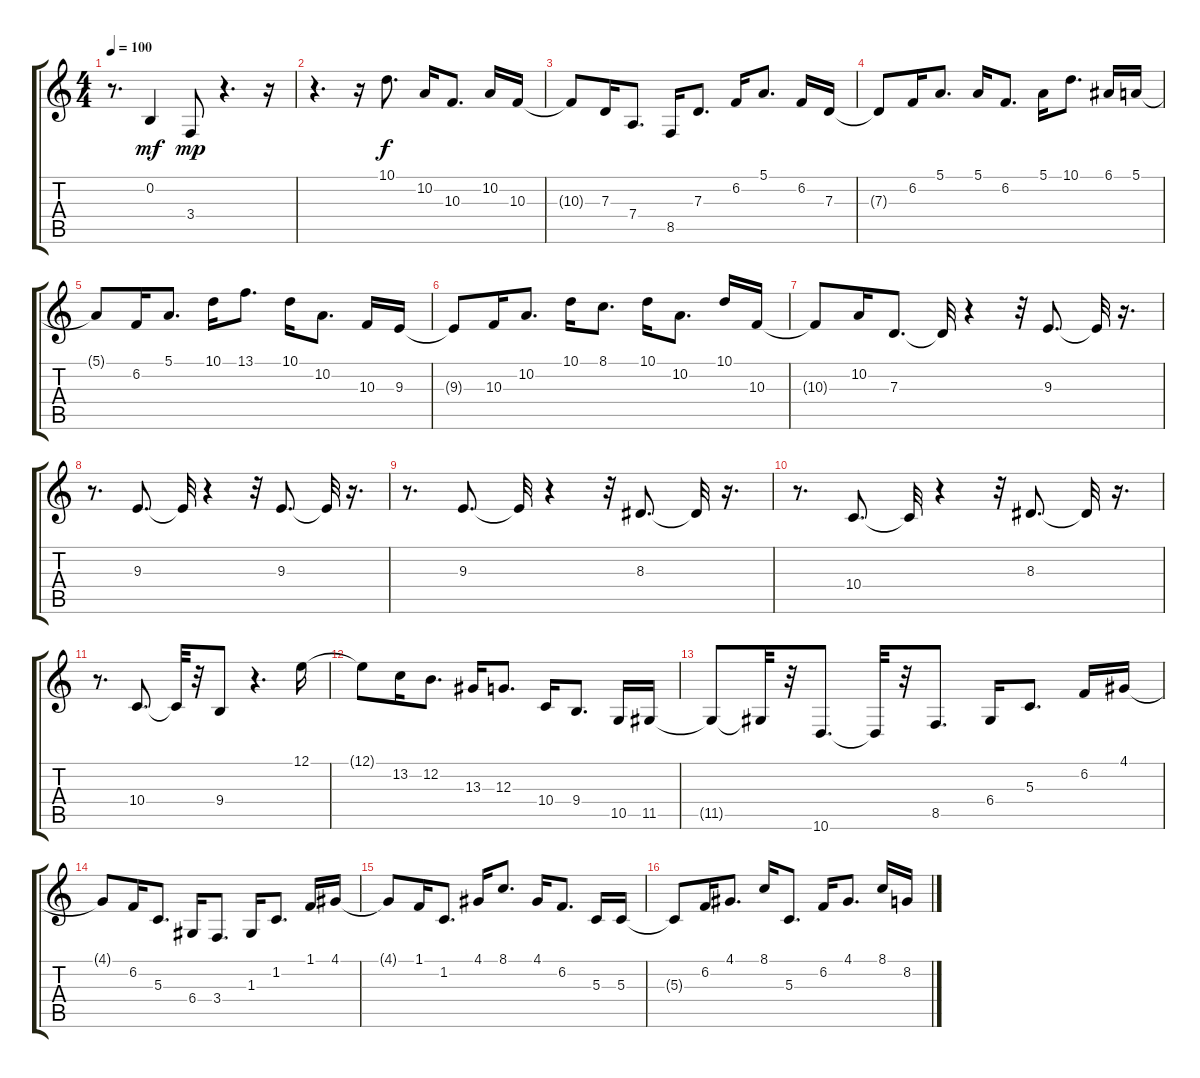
\track "" {instrument stringensemble1}
\staff {score tabs}
\tuning (E4 B3 G3 D3 A2 E2) {hide}
\ts (4 4)
\tempo 100
\clef g2
\ks c
r.8{d dy mf} 0.2.4 3.4.8{dy mp instrument pizzicatostrings} r.4{d} r.16 |
r.4{d} r.16 10.1.8{d dy f instrument stringensemble1} 10.2.16 10.3.8{d} 10.2.16 10.3.16 |
10.3{t}.8 7.3.16 7.4.8{d} 8.5.16 7.3.8{d} 6.2.16 5.1.8{d} 6.2.16 7.3.16 |
7.3{t}.8 6.2.16 5.1.8{d} 5.1.16 6.2.8{d} 5.1.16 10.1.8{d} 6.1.16 5.1.16 |
5.1{t}.8 6.2.16 5.1.8{d} 10.1.16 13.1.8{d} 10.1.16 10.2.8{d} 10.3.16 9.3.16 |
9.3{t}.8 10.3.16 10.2.8{d} 10.1.16 8.1.8{d} 10.1.16 10.2.8{d} 10.1.16 10.3.16 |
10.3{t}.8 10.2.16 7.3.8{d} 7.3{t}.32 r.4 r.32 9.3.8{d} 9.3{t}.32 r.16{d} |
r.8{d} 9.3.8{d} 9.3{t}.32 r.4 r.32 9.3.8{d} 9.3{t}.32 r.16{d} |
r.8{d} 9.3.8{d} 9.3{t}.32 r.4 r.32 8.3.8{d} 8.3{t}.32 r.16{d} |
r.8{d} 10.4.8{d} 10.4{t}.32 r.4 r.32 8.3.8{d} 8.3{t}.32 r.16{d} |
r.8{d} 10.4.8{d} 10.4{t}.32 r.32 9.4.8{instrument pizzicatostrings} r.4{d} 12.1.16{instrument stringensemble1} |
12.1{t}.8 13.2.16 12.2.8{d} 13.3.16 12.3.8{d} 10.4.16 9.4.8{d} 10.5.16 11.5.16 |
11.5{t}.8 11.5{t}.32 r.32 10.6.8{d} 10.6{t}.32 r.32 8.5.8{d} 6.4.16 5.3.8{d} 6.2.16 4.1.16 |
4.1{t}.8 6.2.16 5.3.8{d} 6.4.16 3.4.8{d} 1.3.16 1.2.8{d} 1.1.16 4.1.16 |
4.1{t}.8 1.1.16 1.2.8{d} 4.1.16 8.1.8{d} 4.1.16 6.2.8{d} 5.3.16 5.3.16 |
5.3{t}.8 6.2.16 4.1.8{d} 8.1.16 5.3.8{d} 6.2.16 4.1.8{d} 8.1.16 8.2.16
